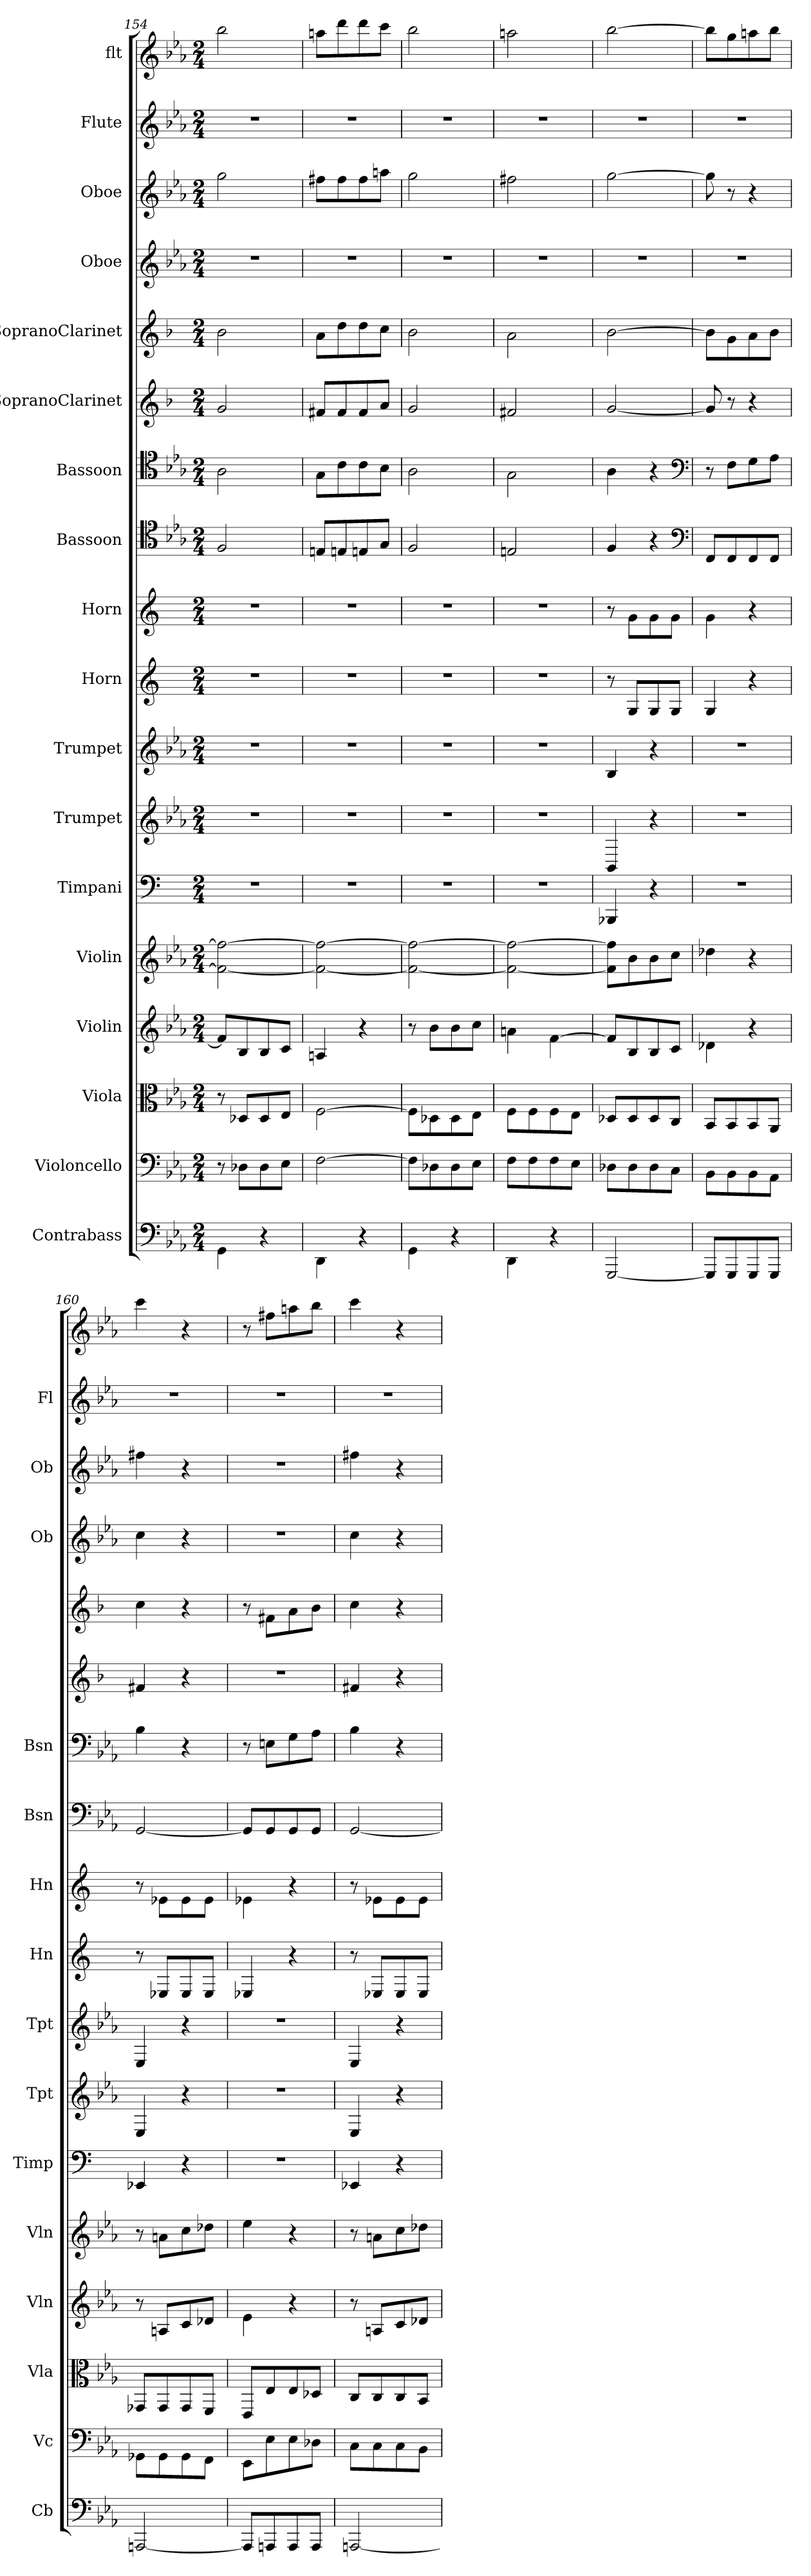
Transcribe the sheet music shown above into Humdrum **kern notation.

**kern	**kern	**kern	**kern	**kern	**kern	**kern	**kern	**kern	**kern	**kern	**kern	**kern	**kern	**kern	**kern	**kern	**kern
*part18	*part17	*part16	*part15	*part14	*part13	*part12	*part11	*part10	*part9	*part8	*part7	*part6	*part5	*part4	*part3	*part2	*part1
*staff18	*staff17	*staff16	*staff15	*staff14	*staff13	*staff12	*staff11	*staff10	*staff9	*staff8	*staff7	*staff6	*staff5	*staff4	*staff3	*staff2	*staff1
*I"Contrabass	*I"Violoncello	*I"Viola	*I"Violin	*I"Violin	*I"Timpani	*I"Trumpet	*I"Trumpet	*I"Horn	*I"Horn	*I"Bassoon	*I"Bassoon	*I"SopranoClarinet	*I"SopranoClarinet	*I"Oboe	*I"Oboe	*I"Flute	*I"flt
*I'Cb	*I'Vc	*I'Vla	*I'Vln	*I'Vln	*I'Timp	*I'Tpt	*I'Tpt	*I'Hn	*I'Hn	*I'Bsn	*I'Bsn	*	*	*I'Ob	*I'Ob	*I'Fl	*
*clefF4	*clefF4	*clefC3	*clefG2	*clefG2	*clefF4	*clefG2	*clefG2	*clefG2	*clefG2	*clefC4	*clefC4	*clefG2	*clefG2	*clefG2	*clefG2	*clefG2	*clefG2
*k[b-e-a-]	*k[b-e-a-]	*k[b-e-a-]	*k[b-e-a-]	*k[b-e-a-]	*k[]	*k[b-e-a-]	*k[b-e-a-]	*k[]	*k[]	*k[b-e-a-]	*k[b-e-a-]	*k[b-]	*k[b-]	*k[b-e-a-]	*k[b-e-a-]	*k[b-e-a-]	*k[b-e-a-]
*c:	*c:	*c:	*c:	*c:	*	*c:	*c:	*	*	*c:	*c:	*	*	*c:	*c:	*c:	*c:
*M2/4	*M2/4	*M2/4	*M2/4	*M2/4	*M2/4	*M2/4	*M2/4	*M2/4	*M2/4	*M2/4	*M2/4	*M2/4	*M2/4	*M2/4	*M2/4	*M2/4	*M2/4
=154	=154	=154	=154	=154	=154	=154	=154	=154	=154	=154	=154	=154	=154	=154	=154	=154	=154
4GG"\	8r	8r	8f/L]	2f_\ 2ff_\	2r	2r	2r	2r	2r	2F/	2A-\	2g/	2b-\	2r	2gg\	2r	2bb-\
.	8D-X\L	8D-X/L	8B-/	.	.	.	.	.	.	.	.	.	.	.	.	.	.
4r	8D-\	8D-/	8B-/	.	.	.	.	.	.	.	.	.	.	.	.	.	.
.	8E-\J	8E-/J	8c/J	.	.	.	.	.	.	.	.	.	.	.	.	.	.
=155	=155	=155	=155	=155	=155	=155	=155	=155	=155	=155	=155	=155	=155	=155	=155	=155	=155
4DD"\	[2F\	[2F\	4An/	2f_\ 2ff_\	2r	2r	2r	2r	2r	8En/L	8G\L	8f#X/L	8a\L	2r	8ff#X\L	2r	8aan\L
.	.	.	.	.	.	.	.	.	.	8En/	8c\	8f#/	8dd\	.	8ff#\	.	8ddd\
4r	.	.	4r	.	.	.	.	.	.	8En/	8c\	8f#/	8dd\	.	8ff#\	.	8ddd\
.	.	.	.	.	.	.	.	.	.	8G/J	8B-\J	8a/J	8cc\J	.	8aan\J	.	8ccc\J
=156	=156	=156	=156	=156	=156	=156	=156	=156	=156	=156	=156	=156	=156	=156	=156	=156	=156
4GG"\	8F\L]	8F\L]	8r	2f_\ 2ff_\	2r	2r	2r	2r	2r	2F/	2A-\	2g/	2b-\	2r	2gg\	2r	2bb-\
.	8D-X\	8D-X\	8b-\L	.	.	.	.	.	.	.	.	.	.	.	.	.	.
4r	8D-\	8D-\	8b-\	.	.	.	.	.	.	.	.	.	.	.	.	.	.
.	8E-\J	8E-\J	8cc\J	.	.	.	.	.	.	.	.	.	.	.	.	.	.
=157	=157	=157	=157	=157	=157	=157	=157	=157	=157	=157	=157	=157	=157	=157	=157	=157	=157
4DD"\	8F\L	8F\L	4an\	2f_\ 2ff_\	2r	2r	2r	2r	2r	2En/	2G\	2f#X/	2a\	2r	2ff#X\	2r	2aan\
.	8F\	8F\	.	.	.	.	.	.	.	.	.	.	.	.	.	.	.
4r	8F\	8F\	[4f\	.	.	.	.	.	.	.	.	.	.	.	.	.	.
.	8E-\J	8E-\J	.	.	.	.	.	.	.	.	.	.	.	.	.	.	.
=158	=158	=158	=158	=158	=158	=158	=158	=158	=158	=158	=158	=158	=158	=158	=158	=158	=158
[2GGG/	8D-X\L	8D-X/L	8f/L]	8f]\ 8ff]\L	4BBB-X/	4BB-/	4B-/	8r	8r	4F/	4A-\	[2g/	[2b-\	2r	[2gg\	2r	[2bb-\
.	8D-\	8D-/	8B-/	8b-\	.	.	.	8G/L	8g\L	.	.	.	.	.	.	.	.
.	8D-\	8D-/	8B-/	8b-\	4r	4r	4r	8G/	8g\	4r	4r	.	.	.	.	.	.
.	8C\J	8C/J	8c/J	8cc\J	.	.	.	8G/J	8g\J	.	.	.	.	.	.	.	.
*	*	*	*	*	*	*	*	*	*	*clefF4	*clefF4	*	*	*	*	*	*
=159	=159	=159	=159	=159	=159	=159	=159	=159	=159	=159	=159	=159	=159	=159	=159	=159	=159
8GGG/L]	8BB-\L	8BB-/L	4d-X\	4dd-X\	2r	2r	2r	4G/	4g\	8FF/L	8r	8g/]	8b-\L]	2r	8gg\]	2r	8bb-\L]
8GGG/	8BB-\	8BB-/	.	.	.	.	.	.	.	8FF/	8F\L	8r	8g\	.	8r	.	8gg\
8GGG/	8BB-\	8BB-/	4r	4r	.	.	.	4r	4r	8FF/	8G\	4r	8a\	.	4r	.	8aan\
8GGG/J	8AA-\J	8AA-/J	.	.	.	.	.	.	.	8FF/J	8A-\J	.	8b-\J	.	.	.	8bb-\J
=160	=160	=160	=160	=160	=160	=160	=160	=160	=160	=160	=160	=160	=160	=160	=160	=160	=160
[2AAAn/	8GG-X\L	8GG-X/L	8r	8r	4EE-X/	4E-/	4E-/	8r	8r	[2GG/	4B-\	4f#X/	4cc\	4cc\	4ff#X\	2r	4ccc\
.	8GG-\	8GG-/	8An/L	8an\L	.	.	.	8E-X/L	8e-X\L	.	.	.	.	.	.	.	.
.	8GG-\	8GG-/	8c/	8cc\	4r	4r	4r	8E-/	8e-\	.	4r	4r	4r	4r	4r	.	4r
.	8FF\J	8FF/J	8d-X/J	8dd-X\J	.	.	.	8E-/J	8e-\J	.	.	.	.	.	.	.	.
=161	=161	=161	=161	=161	=161	=161	=161	=161	=161	=161	=161	=161	=161	=161	=161	=161	=161
8AAA/L]	8EE-\L	8EE-/L	4e-\	4ee-\	2r	2r	2r	4E-X/	4e-X\	8GG/L]	8r	2r	8r	2r	2r	2r	8r
8AAAn/	8E-\	8E-/	.	.	.	.	.	.	.	8GG/	8En\L	.	8f#X\L	.	.	.	8ff#X\L
8AAA/	8E-\	8E-/	4r	4r	.	.	.	4r	4r	8GG/	8G\	.	8a\	.	.	.	8aan\
8AAA/J	8D-X\J	8D-X/J	.	.	.	.	.	.	.	8GG/J	8A-\J	.	8b-\J	.	.	.	8bb-\J
=162	=162	=162	=162	=162	=162	=162	=162	=162	=162	=162	=162	=162	=162	=162	=162	=162	=162
[2AAAn/	8C\L	8C/L	8r	8r	4EE-X/	4E-/	4E-/	8r	8r	[2GG/	4B-\	4f#X/	4cc\	4cc\	4ff#X\	2r	4ccc\
.	8C\	8C/	8An/L	8an\L	.	.	.	8E-X/L	8e-X\L	.	.	.	.	.	.	.	.
.	8C\	8C/	8c/	8cc\	4r	4r	4r	8E-/	8e-\	.	4r	4r	4r	4r	4r	.	4r
.	8BB-\J	8BB-/J	8d-X/J	8dd-X\J	.	.	.	8E-/J	8e-\J	.	.	.	.	.	.	.	.
=	=	=	=	=	=	=	=	=	=	=	=	=	=	=	=	=	=
*-	*-	*-	*-	*-	*-	*-	*-	*-	*-	*-	*-	*-	*-	*-	*-	*-	*-
